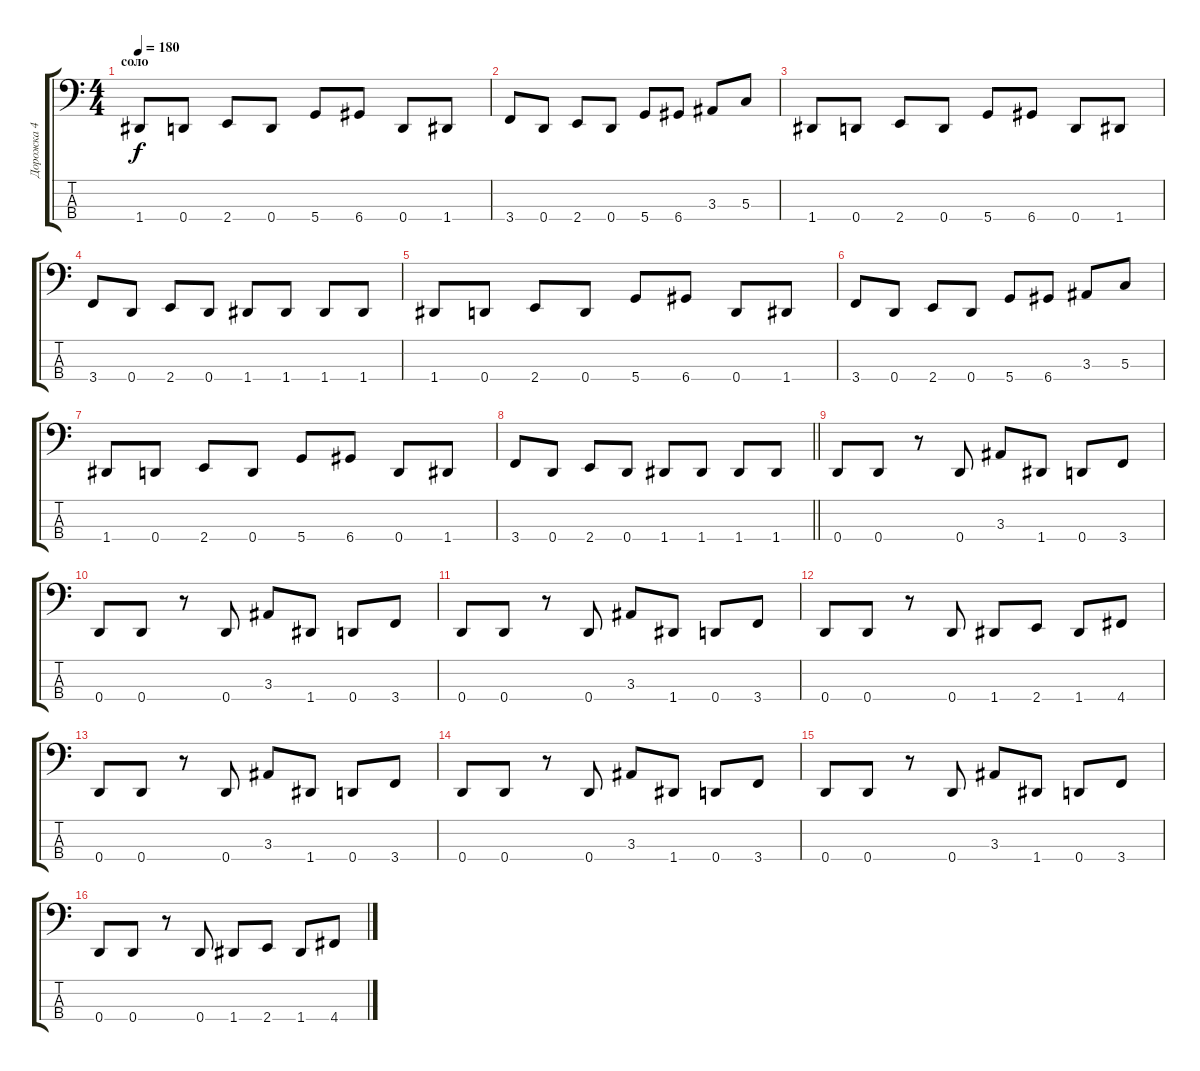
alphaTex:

\track ("Дорожка 4" "Дорожка 4") {instrument electricbassfinger}
\staff {score tabs}
\tuning (F2 C2 G1 D1) {hide}
\ts (4 4)
\section ("" "соло")
\tempo 180
\clef f4
\ks c
1.4.8{dy f} 0.4.8 2.4.8 0.4.8 5.4.8 6.4.8 0.4.8 1.4.8 |
3.4.8 0.4.8 2.4.8 0.4.8 5.4.8 6.4.8 3.3.8 5.3.8 |
1.4.8 0.4.8 2.4.8 0.4.8 5.4.8 6.4.8 0.4.8 1.4.8 |
3.4.8 0.4.8 2.4.8 0.4.8 1.4.8 1.4.8 1.4.8 1.4.8 |
1.4.8 0.4.8 2.4.8 0.4.8 5.4.8 6.4.8 0.4.8 1.4.8 |
3.4.8 0.4.8 2.4.8 0.4.8 5.4.8 6.4.8 3.3.8 5.3.8 |
1.4.8 0.4.8 2.4.8 0.4.8 5.4.8 6.4.8 0.4.8 1.4.8 |
\barLineRight lightlight
3.4.8 0.4.8 2.4.8 0.4.8 1.4.8 1.4.8 1.4.8 1.4.8 |
0.4.8 0.4.8 r.8 0.4.8 3.3.8 1.4.8 0.4.8 3.4.8 |
0.4.8 0.4.8 r.8 0.4.8 3.3.8 1.4.8 0.4.8 3.4.8 |
0.4.8 0.4.8 r.8 0.4.8 3.3.8 1.4.8 0.4.8 3.4.8 |
0.4.8 0.4.8 r.8 0.4.8 1.4.8 2.4.8 1.4.8 4.4.8 |
0.4.8 0.4.8 r.8 0.4.8 3.3.8 1.4.8 0.4.8 3.4.8 |
0.4.8 0.4.8 r.8 0.4.8 3.3.8 1.4.8 0.4.8 3.4.8 |
0.4.8 0.4.8 r.8 0.4.8 3.3.8 1.4.8 0.4.8 3.4.8 |
0.4.8 0.4.8 r.8 0.4.8 1.4.8 2.4.8 1.4.8 4.4.8
